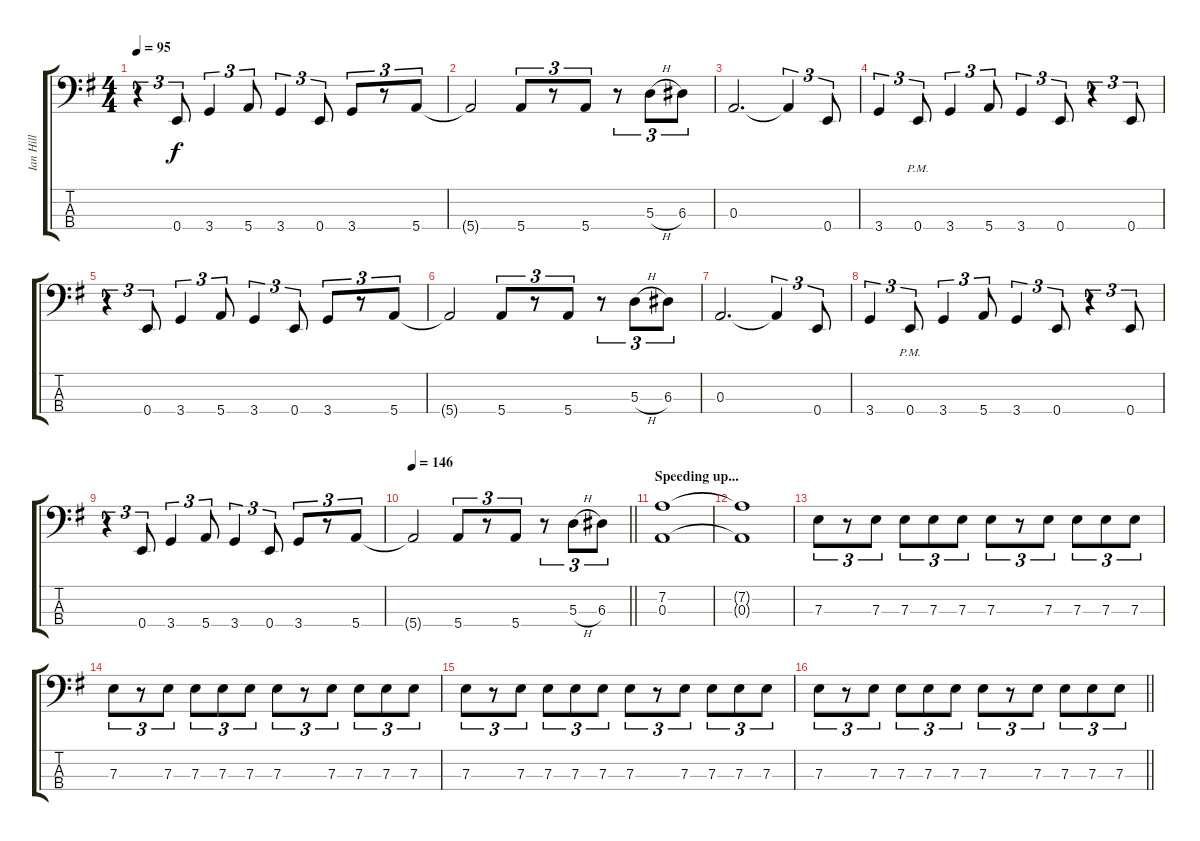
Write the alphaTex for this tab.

\track ("Ian Hill" "Ian Hill") {instrument electricbasspick}
\staff {score tabs}
\tuning (G2 D2 A1 E1) {hide}
\ts (4 4)
\tempo 95
\clef f4
\ks eminor
r.4{tu (3 2) dy f} 0.4.8{tu (3 2)} 3.4.4{tu (3 2)} 5.4.8{tu (3 2)} 3.4.4{tu (3 2)} 0.4.8{tu (3 2)} 3.4.8{tu (3 2)} r.8{tu (3 2)} 5.4.8{tu (3 2)} |
5.4{t}.2 5.4.8{tu (3 2)} r.8{tu (3 2)} 5.4.8{tu (3 2)} r.8{tu (3 2)} 5.3{h}.8{tu (3 2)} 6.3.8{tu (3 2)} |
0.3.2{d} 0.3{t}.4{tu (3 2)} 0.4.8{tu (3 2)} |
3.4.4{tu (3 2)} 0.4{pm}.8{tu (3 2)} 3.4.4{tu (3 2)} 5.4.8{tu (3 2)} 3.4.4{tu (3 2)} 0.4.8{tu (3 2)} r.4{tu (3 2)} 0.4.8{tu (3 2)} |
r.4{tu (3 2)} 0.4.8{tu (3 2)} 3.4.4{tu (3 2)} 5.4.8{tu (3 2)} 3.4.4{tu (3 2)} 0.4.8{tu (3 2)} 3.4.8{tu (3 2)} r.8{tu (3 2)} 5.4.8{tu (3 2)} |
5.4{t}.2 5.4.8{tu (3 2)} r.8{tu (3 2)} 5.4.8{tu (3 2)} r.8{tu (3 2)} 5.3{h}.8{tu (3 2)} 6.3.8{tu (3 2)} |
0.3.2{d} 0.3{t}.4{tu (3 2)} 0.4.8{tu (3 2)} |
3.4.4{tu (3 2)} 0.4{pm}.8{tu (3 2)} 3.4.4{tu (3 2)} 5.4.8{tu (3 2)} 3.4.4{tu (3 2)} 0.4.8{tu (3 2)} r.4{tu (3 2)} 0.4.8{tu (3 2)} |
r.4{tu (3 2)} 0.4.8{tu (3 2)} 3.4.4{tu (3 2)} 5.4.8{tu (3 2)} 3.4.4{tu (3 2)} 0.4.8{tu (3 2)} 3.4.8{tu (3 2)} r.8{tu (3 2)} 5.4.8{tu (3 2)} |
\tempo 146
\barLineRight lightlight
5.4{t}.2 5.4.8{tu (3 2)} r.8{tu (3 2)} 5.4.8{tu (3 2)} r.8{tu (3 2)} 5.3{h}.8{tu (3 2)} 6.3.8{tu (3 2)} |
\section ("" "Speeding up...")
(7.2 0.3).1 |
(7.2{t} 0.3{t}).1 |
7.3.8{tu (3 2)} r.8{tu (3 2)} 7.3.8{tu (3 2)} 7.3.8{tu (3 2)} 7.3.8{tu (3 2)} 7.3.8{tu (3 2)} 7.3.8{tu (3 2)} r.8{tu (3 2)} 7.3.8{tu (3 2)} 7.3.8{tu (3 2)} 7.3.8{tu (3 2)} 7.3.8{tu (3 2)} |
7.3.8{tu (3 2)} r.8{tu (3 2)} 7.3.8{tu (3 2)} 7.3.8{tu (3 2)} 7.3.8{tu (3 2)} 7.3.8{tu (3 2)} 7.3.8{tu (3 2)} r.8{tu (3 2)} 7.3.8{tu (3 2)} 7.3.8{tu (3 2)} 7.3.8{tu (3 2)} 7.3.8{tu (3 2)} |
7.3.8{tu (3 2)} r.8{tu (3 2)} 7.3.8{tu (3 2)} 7.3.8{tu (3 2)} 7.3.8{tu (3 2)} 7.3.8{tu (3 2)} 7.3.8{tu (3 2)} r.8{tu (3 2)} 7.3.8{tu (3 2)} 7.3.8{tu (3 2)} 7.3.8{tu (3 2)} 7.3.8{tu (3 2)} |
\barLineRight lightlight
7.3.8{tu (3 2)} r.8{tu (3 2)} 7.3.8{tu (3 2)} 7.3.8{tu (3 2)} 7.3.8{tu (3 2)} 7.3.8{tu (3 2)} 7.3.8{tu (3 2)} r.8{tu (3 2)} 7.3.8{tu (3 2)} 7.3.8{tu (3 2)} 7.3.8{tu (3 2)} 7.3.8{tu (3 2)}
